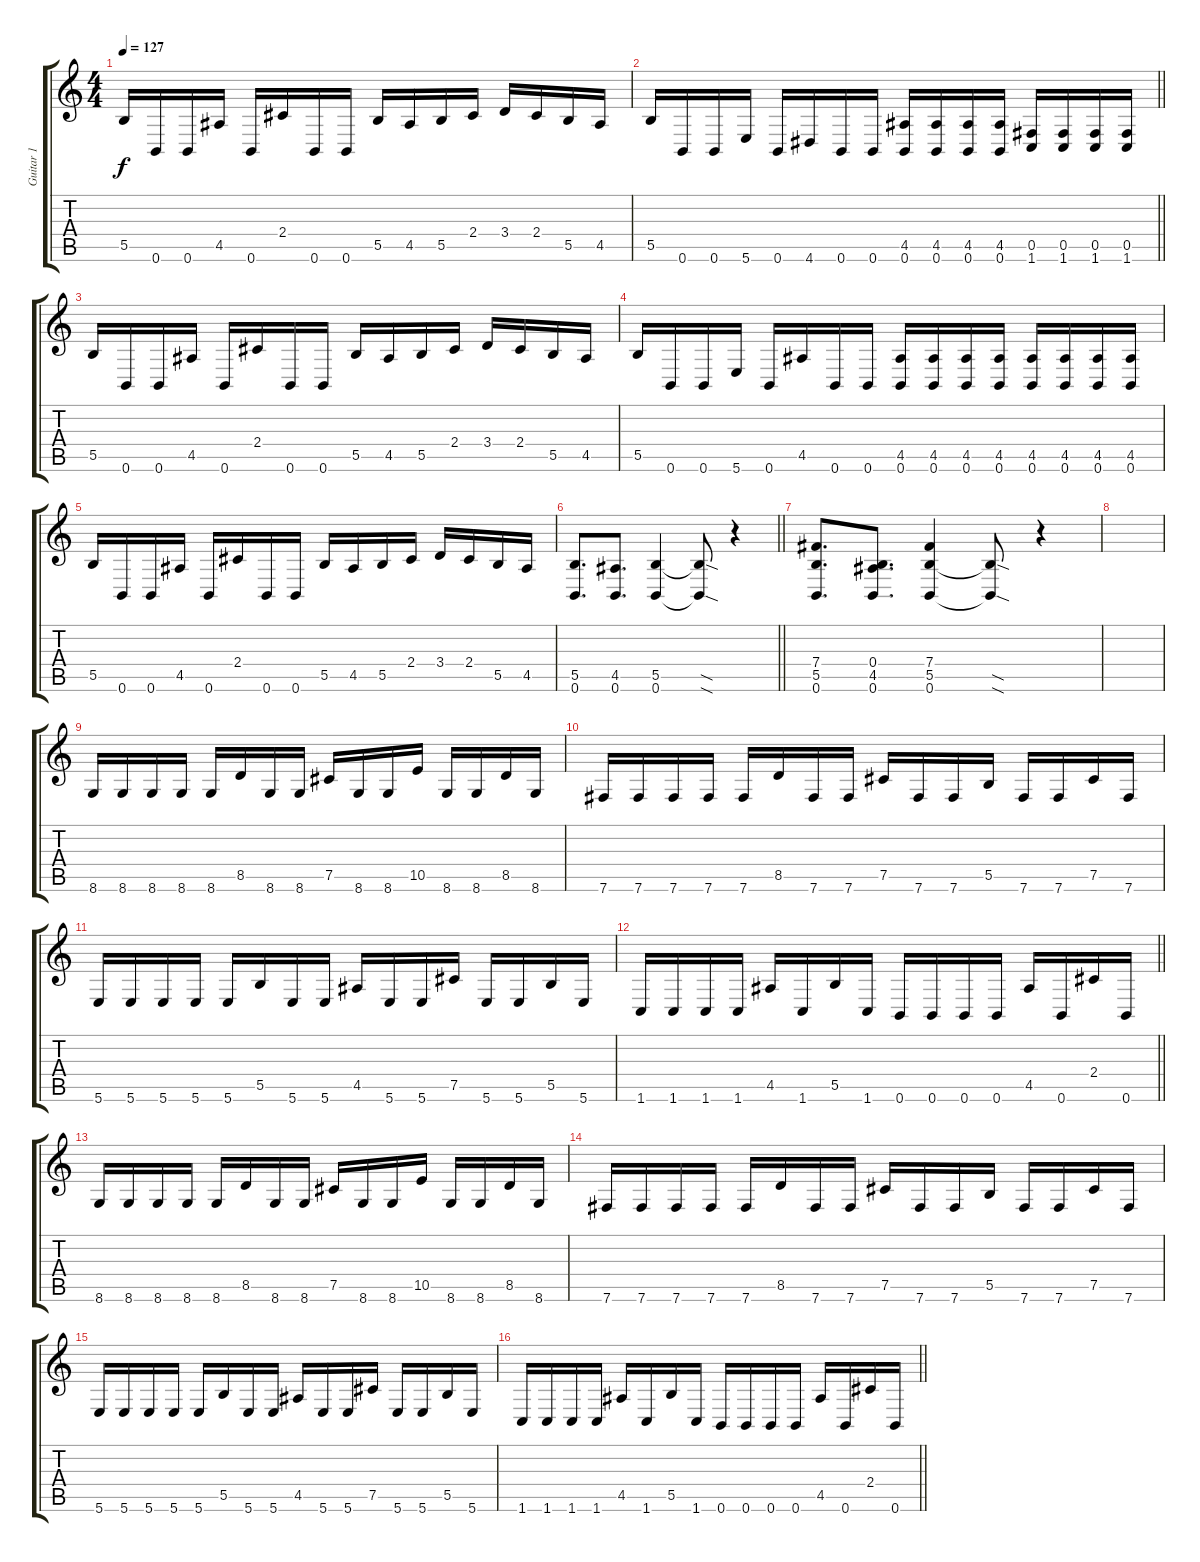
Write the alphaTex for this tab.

\track ("Guitar 1" "Guitar 1") {instrument distortionguitar}
\staff {score tabs}
\tuning (Db4 Ab3 E3 B2 Gb2 B1) {hide}
\ts (4 4)
\tempo 127
\clef g2
\ks c
5.5.16{dy f} 0.6.16 0.6.16 4.5.16 0.6.16 2.4.16 0.6.16 0.6.16 5.5.16 4.5.16 5.5.16 2.4.16 3.4.16 2.4.16 5.5.16 4.5.16 |
\barLineRight lightlight
5.5.16 0.6.16 0.6.16 5.6.16 0.6.16 4.6.16 0.6.16 0.6.16 (4.5 0.6).16 (4.5 0.6).16 (4.5 0.6).16 (4.5 0.6).16 (0.5 1.6).16 (0.5 1.6).16 (0.5 1.6).16 (0.5 1.6).16 |
5.5.16 0.6.16 0.6.16 4.5.16 0.6.16 2.4.16 0.6.16 0.6.16 5.5.16 4.5.16 5.5.16 2.4.16 3.4.16 2.4.16 5.5.16 4.5.16 |
5.5.16 0.6.16 0.6.16 5.6.16 0.6.16 4.5.16 0.6.16 0.6.16 (4.5 0.6).16 (4.5 0.6).16 (4.5 0.6).16 (4.5 0.6).16 (4.5 0.6).16 (4.5 0.6).16 (4.5 0.6).16 (4.5 0.6).16 |
5.5.16 0.6.16 0.6.16 4.5.16 0.6.16 2.4.16 0.6.16 0.6.16 5.5.16 4.5.16 5.5.16 2.4.16 3.4.16 2.4.16 5.5.16 4.5.16 |
\barLineRight lightlight
(5.5 0.6).8{d} (4.5 0.6).8{d} (5.5 0.6).4 (5.5{sod t} 0.6{sod t}).8 r.4 |
(7.4 5.5 0.6).8{d} (0.4 4.5 0.6).8{d} (7.4 5.5 0.6).4 (5.5{sod t} 0.6{sod t}).8 r.4 |
|
8.6.16 8.6.16 8.6.16 8.6.16 8.6.16 8.5.16 8.6.16 8.6.16 7.5.16 8.6.16 8.6.16 10.5.16 8.6.16 8.6.16 8.5.16 8.6.16 |
7.6.16 7.6.16 7.6.16 7.6.16 7.6.16 8.5.16 7.6.16 7.6.16 7.5.16 7.6.16 7.6.16 5.5.16 7.6.16 7.6.16 7.5.16 7.6.16 |
5.6.16 5.6.16 5.6.16 5.6.16 5.6.16 5.5.16 5.6.16 5.6.16 4.5.16 5.6.16 5.6.16 7.5.16 5.6.16 5.6.16 5.5.16 5.6.16 |
\barLineRight lightlight
1.6.16 1.6.16 1.6.16 1.6.16 4.5.16 1.6.16 5.5.16 1.6.16 0.6.16 0.6.16 0.6.16 0.6.16 4.5.16 0.6.16 2.4.16 0.6.16 |
8.6.16 8.6.16 8.6.16 8.6.16 8.6.16 8.5.16 8.6.16 8.6.16 7.5.16 8.6.16 8.6.16 10.5.16 8.6.16 8.6.16 8.5.16 8.6.16 |
7.6.16 7.6.16 7.6.16 7.6.16 7.6.16 8.5.16 7.6.16 7.6.16 7.5.16 7.6.16 7.6.16 5.5.16 7.6.16 7.6.16 7.5.16 7.6.16 |
5.6.16 5.6.16 5.6.16 5.6.16 5.6.16 5.5.16 5.6.16 5.6.16 4.5.16 5.6.16 5.6.16 7.5.16 5.6.16 5.6.16 5.5.16 5.6.16 |
\barLineRight lightlight
1.6.16 1.6.16 1.6.16 1.6.16 4.5.16 1.6.16 5.5.16 1.6.16 0.6.16 0.6.16 0.6.16 0.6.16 4.5.16 0.6.16 2.4.16 0.6.16
